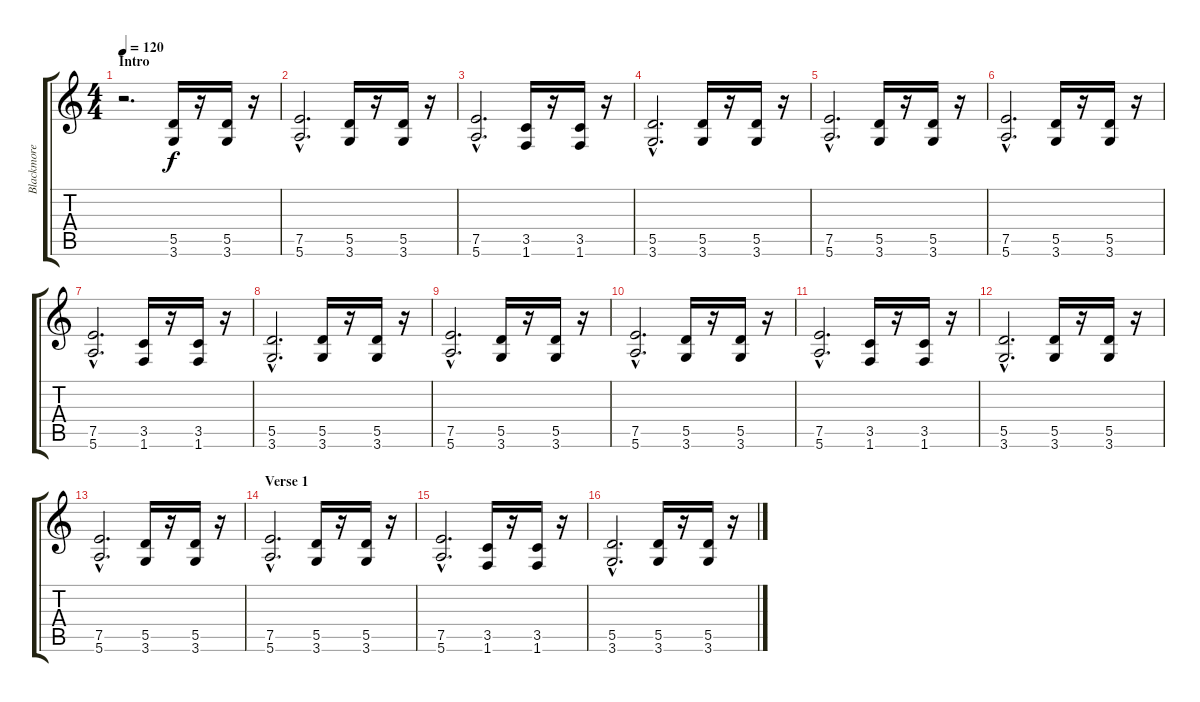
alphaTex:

\track ("Blackmore" "Blackmore") {instrument overdrivenguitar}
\staff {score tabs}
\tuning (E4 B3 G3 D3 A2 E2) {hide}
\ts (4 4)
\section ("" "Intro")
\tempo 120
\clef g2
\ks c
r.2{d dy f instrument overdrivenguitar} (5.5 3.6).16 r.16 (5.5 3.6).16 r.16 |
(7.5{hac} 5.6{hac}).2{d} (5.5 3.6).16 r.16 (5.5 3.6).16 r.16 |
(7.5{hac} 5.6{hac}).2{d} (3.5 1.6).16 r.16 (3.5 1.6).16 r.16 |
(5.5{hac} 3.6{hac}).2{d} (5.5 3.6).16 r.16 (5.5 3.6).16 r.16 |
(7.5{hac} 5.6{hac}).2{d} (5.5 3.6).16 r.16 (5.5 3.6).16 r.16 |
(7.5{hac} 5.6{hac}).2{d} (5.5 3.6).16 r.16 (5.5 3.6).16 r.16 |
(7.5{hac} 5.6{hac}).2{d} (3.5 1.6).16 r.16 (3.5 1.6).16 r.16 |
(5.5{hac} 3.6{hac}).2{d} (5.5 3.6).16 r.16 (5.5 3.6).16 r.16 |
(7.5{hac} 5.6{hac}).2{d} (5.5 3.6).16 r.16 (5.5 3.6).16 r.16 |
(7.5{hac} 5.6{hac}).2{d} (5.5 3.6).16 r.16 (5.5 3.6).16 r.16 |
(7.5{hac} 5.6{hac}).2{d} (3.5 1.6).16 r.16 (3.5 1.6).16 r.16 |
(5.5{hac} 3.6{hac}).2{d} (5.5 3.6).16 r.16 (5.5 3.6).16 r.16 |
(7.5{hac} 5.6{hac}).2{d} (5.5 3.6).16 r.16 (5.5 3.6).16 r.16 |
\section ("" "Verse 1")
(7.5{hac} 5.6{hac}).2{d} (5.5 3.6).16 r.16 (5.5 3.6).16 r.16 |
(7.5{hac} 5.6{hac}).2{d} (3.5 1.6).16 r.16 (3.5 1.6).16 r.16 |
(5.5{hac} 3.6{hac}).2{d} (5.5 3.6).16 r.16 (5.5 3.6).16 r.16
